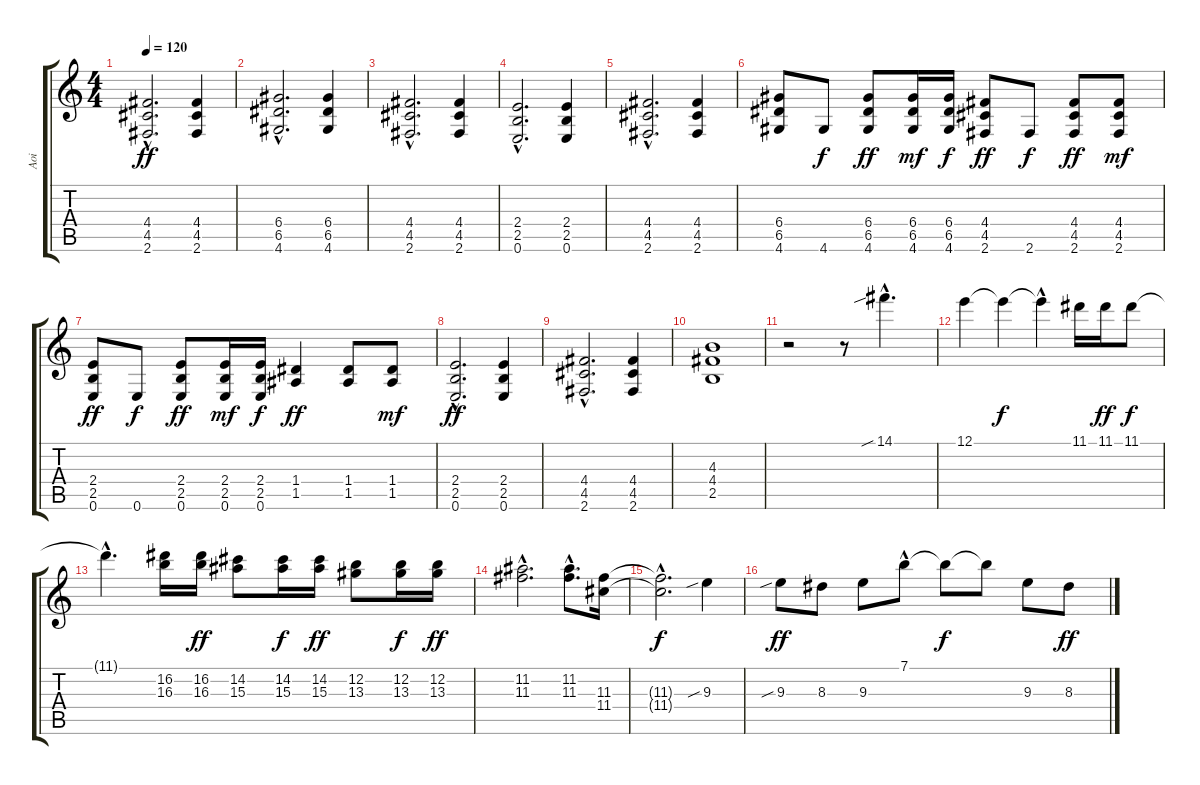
\track ("Aoi" "Aoi") {instrument electricguitarclean}
\staff {score tabs}
\tuning (E4 B3 G3 D3 A2 E2) {hide}
\ts (4 4)
\tempo 120
\clef g2
\ks c
(4.4{hac} 4.5{hac} 2.6{hac}).2{d dy ff} (4.4 4.5 2.6).4 |
(6.4{hac} 6.5{hac} 4.6{hac}).2{d} (6.4 6.5 4.6).4 |
(4.4{hac} 4.5{hac} 2.6{hac}).2{d} (4.4 4.5 2.6).4 |
(2.4{hac} 2.5{hac} 0.6{hac}).2{d} (2.4 2.5 0.6).4 |
(4.4{hac} 4.5{hac} 2.6{hac}).2{d} (4.4 4.5 2.6).4 |
(6.4 6.5 4.6).8 4.6.8{dy f} (6.4 6.5 4.6).8{dy ff} (6.4 6.5 4.6).16{dy mf} (6.4 6.5 4.6).16{dy f} (4.4 4.5 2.6).8{dy ff} 2.6.8{dy f} (4.4 4.5 2.6).8{dy ff} (4.4 4.5 2.6).8{dy mf} |
(2.4 2.5 0.6).8{dy ff} 0.6.8{dy f} (2.4 2.5 0.6).8{dy ff} (2.4 2.5 0.6).16{dy mf} (2.4 2.5 0.6).16{dy f} (1.4 1.5).4{dy ff} (1.4 1.5).8 (1.4 1.5).8{dy mf} |
(2.4{hac} 2.5{hac} 0.6{hac}).2{d dy ff} (2.4 2.5 0.6).4 |
(4.4{hac} 4.5{hac} 2.6{hac}).2{d} (4.4 4.5 2.6).4 |
(4.3 4.4 2.5).1 |
r.2{volume 16 instrument overdrivenguitar} r.8 14.1{sib hac}.4{d} |
12.1.4 12.1{t}.4{dy f} 12.1{hac t}.4 11.1.16 11.1.16{dy ff} 11.1.8{dy f} |
11.1{hac t}.4{d} (16.2 16.3).16 (16.2 16.3).16{dy ff} (14.2 15.3).8 (14.2 15.3).16{dy f} (14.2 15.3).16{dy ff} (12.2 13.3).8 (12.2 13.3).16{dy f} (12.2 13.3).16{dy ff} |
(11.2{hac} 11.3{hac}).2{d} (11.2{hac} 11.3{hac}).8{d} (11.3 11.4).16 |
(11.3{hac t} 11.4{hac t}).2{d dy f} 9.3{sib}.4 |
9.3{sib}.8{dy ff} 8.3.8 9.3.8 7.1{hac}.8 7.1{t}.8{dy f} 7.1{t}.8 9.3.8 8.3.8{dy ff}
